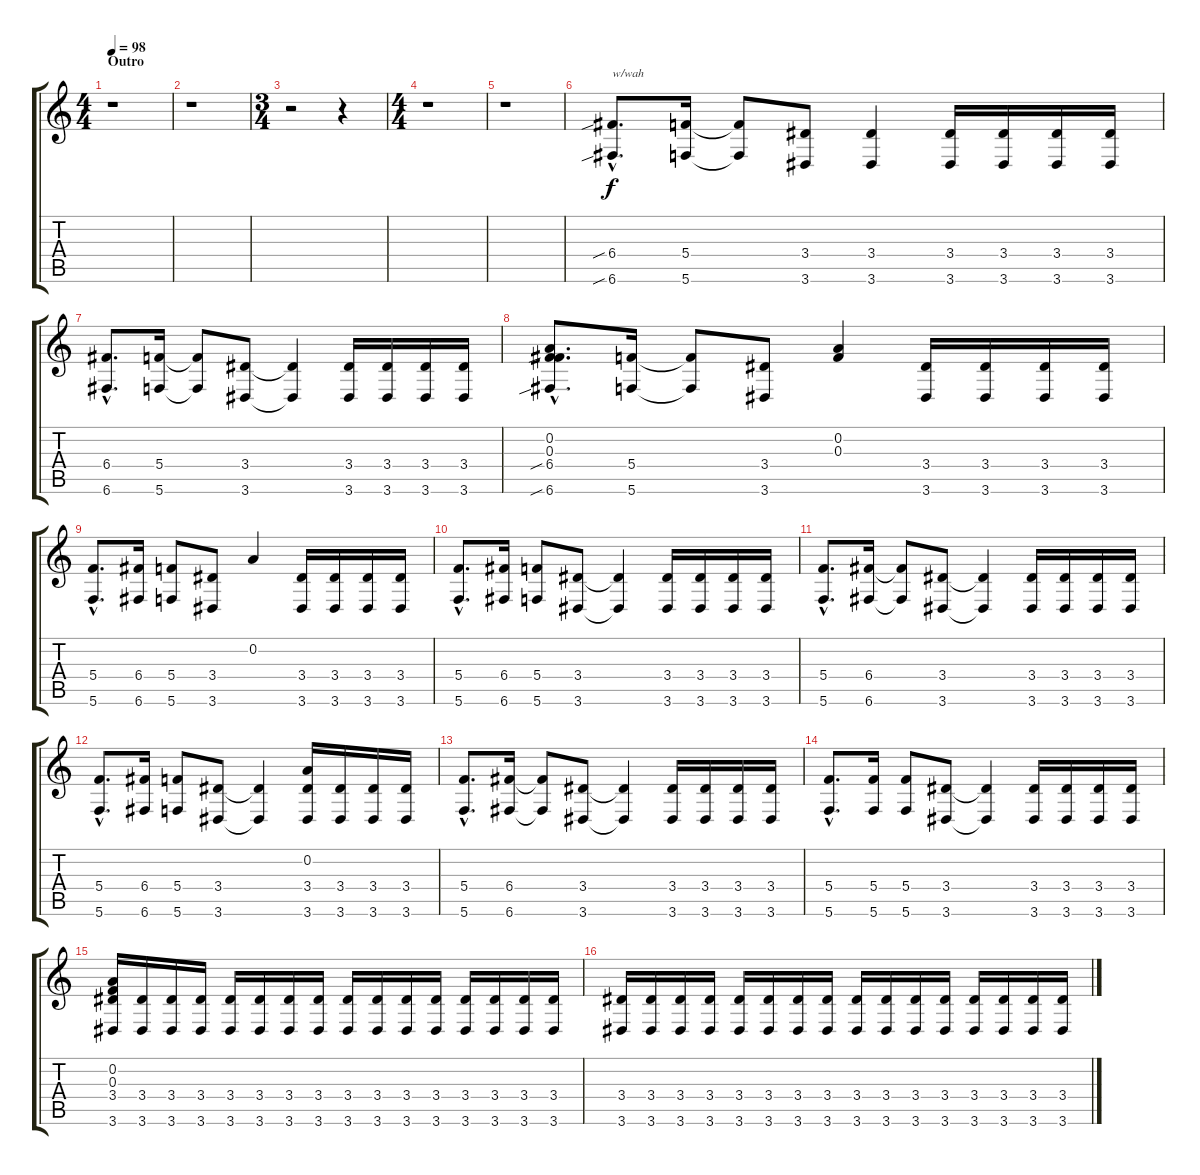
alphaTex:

\track "" {instrument distortionguitar}
\staff {score tabs}
\tuning (D4 A3 F3 C3 G2 C2) {hide}
\ts (4 4)
\section ("" "Outro")
\tempo 98
\clef g2
\ks c
r.1{dy f} |
r.1 |
\ts (3 4)
r.2 r.4 |
\ts (4 4)
r.1 |
r.1 |
(6.4{sib hac} 6.6{sib hac}).8{d txt "w/wah"} (5.4 5.6).16 (5.4{t} 5.6{t}).8 (3.4 3.6).8 (3.4 3.6).4 (3.4 3.6).16 (3.4 3.6).16 (3.4 3.6).16 (3.4 3.6).16 |
(6.4{hac} 6.6{hac}).8{d volume 8} (5.4 5.6).16 (5.4{t} 5.6{t}).8 (3.4 3.6).8 (3.4{t} 3.6{t}).4 (3.4 3.6).16 (3.4 3.6).16 (3.4 3.6).16 (3.4 3.6).16 |
(0.2{hac} 0.3{hac} 6.4{sib hac} 6.6{sib hac}).8{d} (5.4 5.6).16 (5.4{t} 5.6{t}).8 (3.4 3.6).8 (0.2 0.3).4 (3.4 3.6).16 (3.4 3.6).16 (3.4 3.6).16 (3.4 3.6).16 |
(5.4{hac} 5.6{hac}).8{d} (6.4 6.6).16 (5.4 5.6).8 (3.4 3.6).8 0.2.4 (3.4 3.6).16 (3.4 3.6).16 (3.4 3.6).16 (3.4 3.6).16 |
(5.4{hac} 5.6{hac}).8{d} (6.4 6.6).16 (5.4 5.6).8 (3.4 3.6).8 (3.4{t} 3.6{t}).4 (3.4 3.6).16 (3.4 3.6).16 (3.4 3.6).16 (3.4 3.6).16 |
(5.4{hac} 5.6{hac}).8{d} (6.4 6.6).16 (6.4{t} 6.6{t}).8 (3.4 3.6).8 (3.4{t} 3.6{t}).4 (3.4 3.6).16 (3.4 3.6).16 (3.4 3.6).16 (3.4 3.6).16 |
(5.4{hac} 5.6{hac}).8{d} (6.4 6.6).16 (5.4 5.6).8 (3.4 3.6).8 (3.4{t} 3.6{t}).4 (0.2 3.4 3.6).16 (3.4 3.6).16 (3.4 3.6).16 (3.4 3.6).16 |
(5.4{hac} 5.6{hac}).8{d volume 0} (6.4 6.6).16 (6.4{t} 6.6{t}).8 (3.4 3.6).8 (3.4{t} 3.6{t}).4 (3.4 3.6).16 (3.4 3.6).16 (3.4 3.6).16 (3.4 3.6).16 |
(5.4{hac} 5.6{hac}).8{d} (5.4 5.6).16 (5.4 5.6).8 (3.4 3.6).8 (3.4{t} 3.6{t}).4 (3.4 3.6).16 (3.4 3.6).16 (3.4 3.6).16 (3.4 3.6).16 |
(0.2 0.3 3.4 3.6).16 (3.4 3.6).16 (3.4 3.6).16 (3.4 3.6).16 (3.4 3.6).16 (3.4 3.6).16 (3.4 3.6).16 (3.4 3.6).16 (3.4 3.6).16 (3.4 3.6).16 (3.4 3.6).16 (3.4 3.6).16 (3.4 3.6).16 (3.4 3.6).16 (3.4 3.6).16 (3.4 3.6).16 |
(3.4 3.6).16 (3.4 3.6).16 (3.4 3.6).16 (3.4 3.6).16 (3.4 3.6).16 (3.4 3.6).16 (3.4 3.6).16 (3.4 3.6).16 (3.4 3.6).16 (3.4 3.6).16 (3.4 3.6).16 (3.4 3.6).16 (3.4 3.6).16 (3.4 3.6).16 (3.4 3.6).16 (3.4 3.6).16
